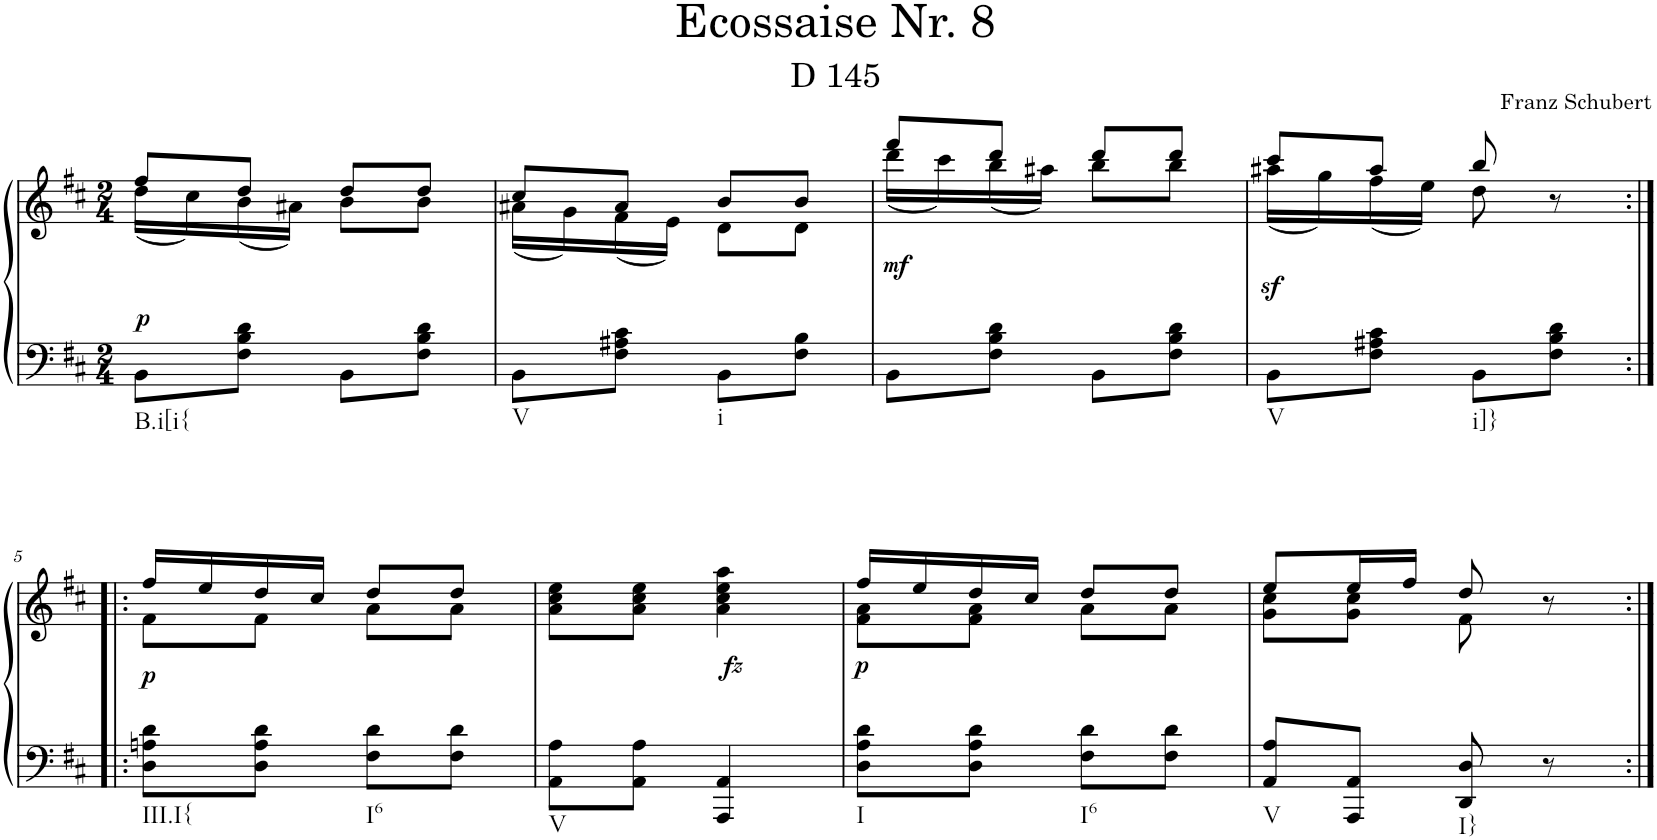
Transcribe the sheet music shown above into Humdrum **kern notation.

**kern	**kern	**dynam
*part1	*part1	*part1
*staff2	*staff1	*staff1/2
*I"Piano	*	*
*I'Pno.	*	*
*clefF4	*clefG2	*
*k[f#c#]	*k[f#c#]	*
*M2/4	*M2/4	*
=1	=1	=1
*	*^	*
!LO:TX:b:t=B.i[i{	!	!	!
!	!	!	!LO:DY:a=2
8BB\L	8ff#/L	(16dd\LL	p
.	.	16cc#\)	.
8F#\ 8B\ 8d\J	8dd/J	(16b\	.
.	.	16a#X\JJ)	.
8BB\L	8dd/L	8b\L	.
8F#\ 8B\ 8d\J	8dd/J	8b\J	.
=2	=2	=2	=2
!LO:TX:b:t=V	!	!	!
8BB\L	8cc#/L	(16a#X\LL	.
.	.	16g\)	.
8F#\ 8A#X\ 8c#\J	8a#/J	(16f#\	.
.	.	16e\JJ)	.
!LO:TX:b:t=i	!	!	!
8BB\L	8b/L	8d\L	.
8F#\ 8B\J	8b/J	8d\J	.
=3	=3	=3	=3
!	!	!	!LO:DY:b
8BB\L	8fff#/L	(16ddd\LL	mf
.	.	16ccc#\)	.
8F#\ 8B\ 8d\J	8ddd/J	(16bb\	.
.	.	16aa#X\JJ)	.
8BB\L	8ddd/L	8bb\L	.
8F#\ 8B\ 8d\J	8ddd/J	8bb\J	.
=4	=4	=4	=4
!LO:TX:b:t=V	!	!	!
!	!	!	!LO:DY:b
8BB\L	8ccc#/L	(16aa#X\LL	sf
.	.	16gg\)	.
8F#\ 8A#X\ 8c#\J	8aa#/J	(16ff#\	.
.	.	16ee\JJ)	.
!LO:TX:b:t=i]}	!	!	!
8BB\L	8bb/	8dd\	.
8F#\ 8B\ 8d\J	8r	8ryy	.
!!LO:LB:g=z	!!
=5:|!|:	=5:|!|:	=5:|!|:	=5:|!|:
!LO:TX:b:t=III.I{	!	!	!
!	!	!	!LO:DY:b
8D\ 8An\ 8d\L	16ff#/LL	8f#\L	p
.	16ee/	.	.
8D\ 8A\ 8d\J	16dd/	8f#\J	.
.	16cc#/JJ	.	.
!LO:TX:b:t=I6	!	!	!
8F#\ 8d\L	8dd/L	8a\L	.
8F#\ 8d\J	8dd/J	8a\J	.
=6	=6	=6	=6
!LO:TX:b:t=V	!	!	!
*	*v	*v	*
8AA\ 8A\L	8a\ 8cc#\ 8ee\L	.
8AA\ 8A\J	8a\ 8cc#\ 8ee\J	.
!	!	!LO:DY:b
4AAA/ 4AA/	4a\ 4cc#\ 4ee\ 4aa\	fz
=7	=7	=7
*	*^	*
!LO:TX:b:t=I	!	!	!
!	!	!	!LO:DY:b
8D\ 8A\ 8d\L	16ff#/LL	8f#\ 8a\L	p
.	16ee/	.	.
8D\ 8A\ 8d\J	16dd/	8f#\ 8a\J	.
.	16cc#/JJ	.	.
!LO:TX:b:t=I6	!	!	!
8F#\ 8d\L	8dd/L	8a\L	.
8F#\ 8d\J	8dd/J	8a\J	.
=8	=8	=8	=8
!LO:TX:b:t=V	!	!	!
8AA/ 8A/L	8ee/L	8g\ 8cc#\L	.
8AAA/ 8AA/J	16ee/L	8g\ 8cc#\J	.
.	16ff#/JJ	.	.
!LO:TX:b:t=I}	!	!	!
8DD/ 8D/	8dd/	8f#\	.
8r	8r	8ryy	.
*	*v	*v	*
=:|!	=:|!	=:|!
*-	*-	*-
